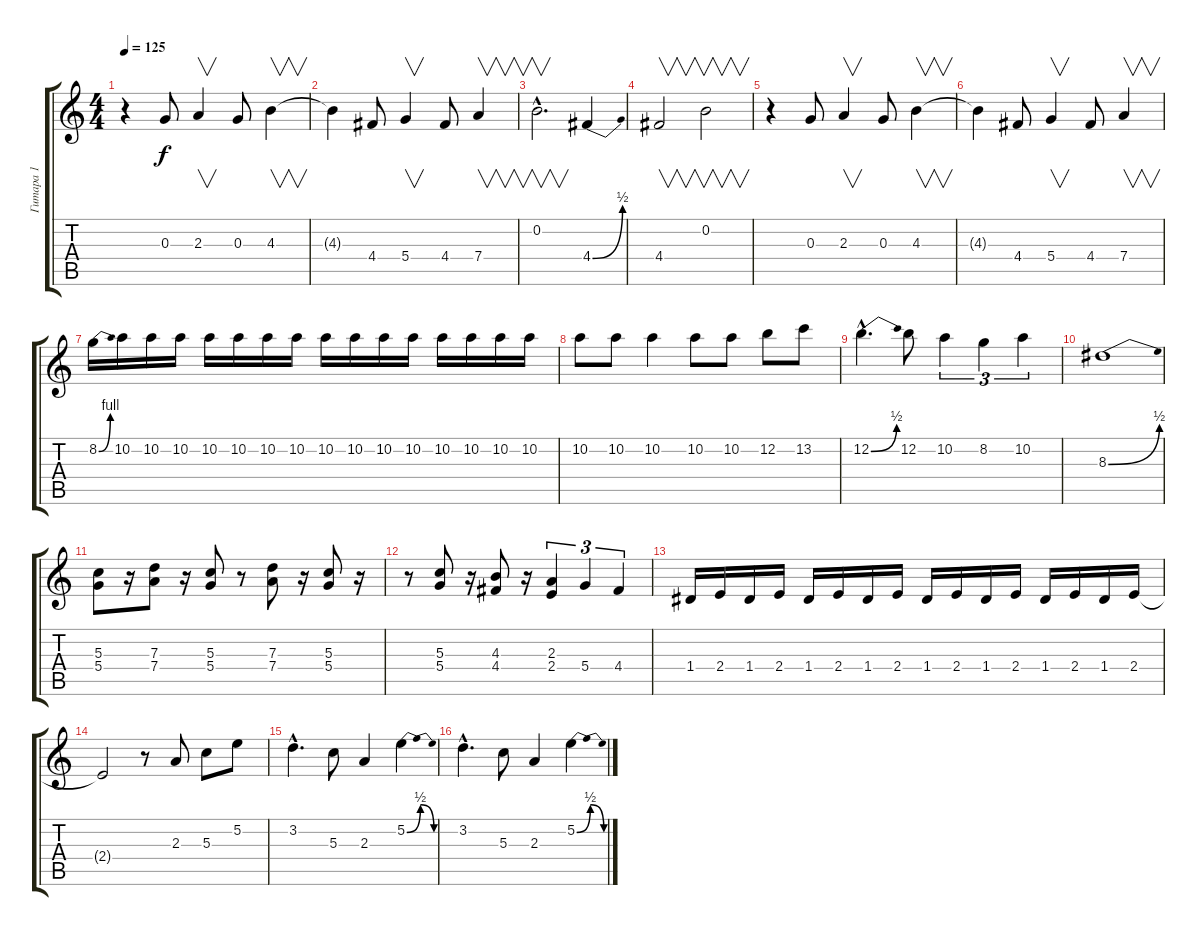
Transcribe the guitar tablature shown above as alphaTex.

\track ("Гитара 1" "Гитара 1") {instrument distortionguitar}
\staff {score tabs}
\tuning (E4 B3 G3 D3 A2 E2) {hide}
\ts (4 4)
\tempo 125
\clef g2
\ks c
r.4{dy f} 0.3.8 2.3.4{v} 0.3.8 4.3.4{v} |
4.3{t}.4 4.4.8 5.4.4{v} 4.4.8 7.4.4{v} |
0.2{hac}.2{v d} 4.4{be (bend 0 0 60 2)}.4 |
4.4.2{v} 0.2.2{v} |
r.4 0.3.8 2.3.4{v} 0.3.8 4.3.4{v} |
4.3{t}.4 4.4.8 5.4.4{v} 4.4.8 7.4.4{v} |
8.2{be (bend 0 0 60 4)}.16{volume 16} 10.2.16 10.2.16 10.2.16 10.2.16 10.2.16 10.2.16 10.2.16 10.2.16 10.2.16 10.2.16 10.2.16 10.2.16 10.2.16 10.2.16 10.2.16 |
10.2.8 10.2.8 10.2.4 10.2.8 10.2.8 12.2.8 13.2.8 |
12.2{be (bend 0 0 60 2) hac}.4{d} 12.2.8 10.2.4{tu (3 2)} 8.2.4{tu (3 2)} 10.2.4{tu (3 2)} |
8.3{be (bend 0 0 60 2)}.1 |
(5.3 5.4).8 r.16 (7.3 7.4).8 r.16 (5.3 5.4).8 r.8 (7.3 7.4).8 r.16 (5.3 5.4).8 r.16 |
r.8 (5.3 5.4).8 r.16 (4.3 4.4).8 r.16 (2.3 2.4).4{tu (3 2)} 5.4.4{tu (3 2)} 4.4.4{tu (3 2)} |
1.4.16 2.4.16 1.4.16 2.4.16 1.4.16 2.4.16 1.4.16 2.4.16 1.4.16 2.4.16 1.4.16 2.4.16 1.4.16 2.4.16 1.4.16 2.4.16 |
2.4{t}.2 r.8 2.3.8 5.3.8 5.2.8 |
3.2{hac}.4{d} 5.3.8 2.3.4 5.2{be (bendrelease 0 0 30 2 30 2 60 0)}.4 |
3.2{hac}.4{d} 5.3.8 2.3.4 5.2{be (bendrelease 0 0 30 2 30 2 60 0)}.4
